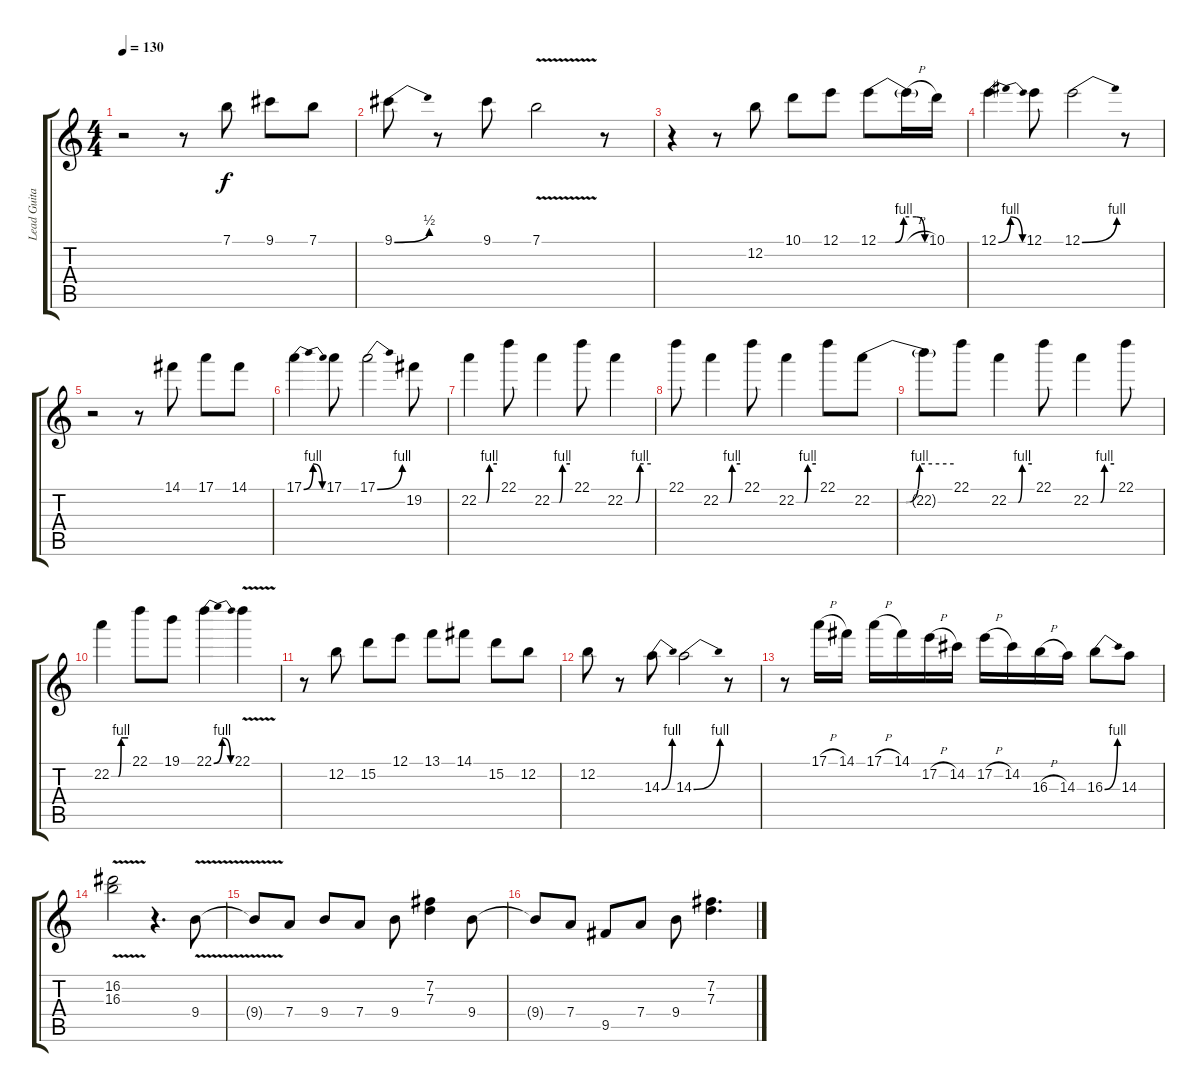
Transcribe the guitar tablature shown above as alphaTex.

\track ("Lead Guitar" "Lead Guita") {instrument distortionguitar}
\staff {score tabs}
\tuning (E4 B3 G3 D3 A2 E2) {hide}
\ts (4 4)
\tempo 130
\clef g2
\ks c
r.2{dy f} r.8 7.1.8 9.1.8 7.1.8 |
9.1{be (bend 0 0 60 2)}.8 r.8 9.1.8 7.1{v}.2 r.8 |
r.4 r.8 12.2.8 10.1.8 12.1.8 12.1{be (custom 0 0 20 0 30 4 45 4 55 0 60 0)}.8 12.1{h t}.16 10.1.16 |
12.1{be (bendrelease 0 0 30 4 50 4 60 0)}.4 12.1.8 12.1{be (bend 0 0 60 4)}.2 r.8 |
r.2 r.8 14.1.8 17.1.8 14.1.8 |
17.1{be (bendrelease 0 0 15 4 45 4 60 0)}.4 17.1.8 17.1{be (bend 0 0 60 4)}.2 19.2.8 |
22.2{be (custom 0 0 25 0 35 4 60 4)}.4 22.1.8 22.2{be (custom 0 0 25 0 35 4 60 4)}.4 22.1.8 22.2{be (custom 0 0 25 0 35 4 60 4)}.4 |
22.1.8 22.2{be (custom 0 0 25 0 35 4 60 4)}.4 22.1.8 22.2{be (custom 0 0 25 0 35 4 60 4)}.4 22.1.8 22.2{be (custom 0 0 25 0 35 4 60 4)}.8 |
22.2{t}.8 22.1.8 22.2{be (custom 0 0 25 0 35 4 60 4)}.4 22.1.8 22.2{be (custom 0 0 25 0 35 4 60 4)}.4 22.1.8 |
22.2{be (custom 0 0 25 0 35 4 60 4)}.4 22.1.8 19.1.8 22.1{be (bendrelease 0 0 15 4 45 4 60 0)}.4 22.1{v}.4 |
r.8 12.2.8 15.2.8 12.1.8 13.1.8 14.1.8 15.2.8 12.2.8 |
12.2.8 r.8 14.3{be (bend 0 0 60 4)}.8 14.3{be (bend 0 0 60 4)}.2 r.8 |
r.8 17.1{h}.16 14.1.16 17.1{h}.16 14.1.16 17.2{h}.16 14.2.16 17.2{h}.16 14.2.16 16.3{h}.16 14.3.16 16.3{be (bend 0 0 60 4)}.8 14.3.8 |
(16.2{v} 16.3{v}).2 r.4{d} 9.4{v}.8 |
9.4{t}.8 7.4.8 9.4.8 7.4.8 9.4.8 (7.2 7.3).4 9.4.8 |
9.4{t}.8 7.4.8 9.5.8 7.4.8 9.4.8 (7.2 7.3).4{d}
